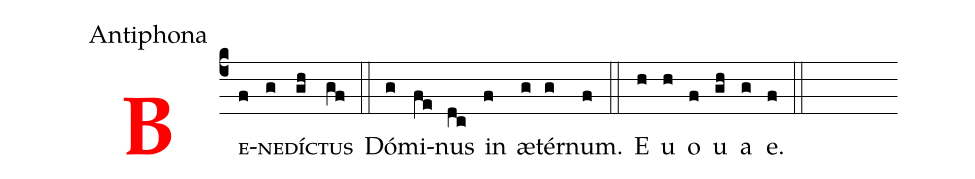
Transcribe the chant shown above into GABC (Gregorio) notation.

office-part: Antiphona;
%%
<v>\bf\textcolor{red}{B}</v><v>\sc{e}</v>(c4f)<v>\sc{ne}</v>(g)<v>\sc{díc}</v>(gh)<v>\sc{tus}</v>(gf) (::) Dó(g)mi(fe)nus(dc) in(f) æ(g)tér(g)num.(f)  (::) E(h) u(h) o(f) u(gh) a(g) e.(f) (::)
